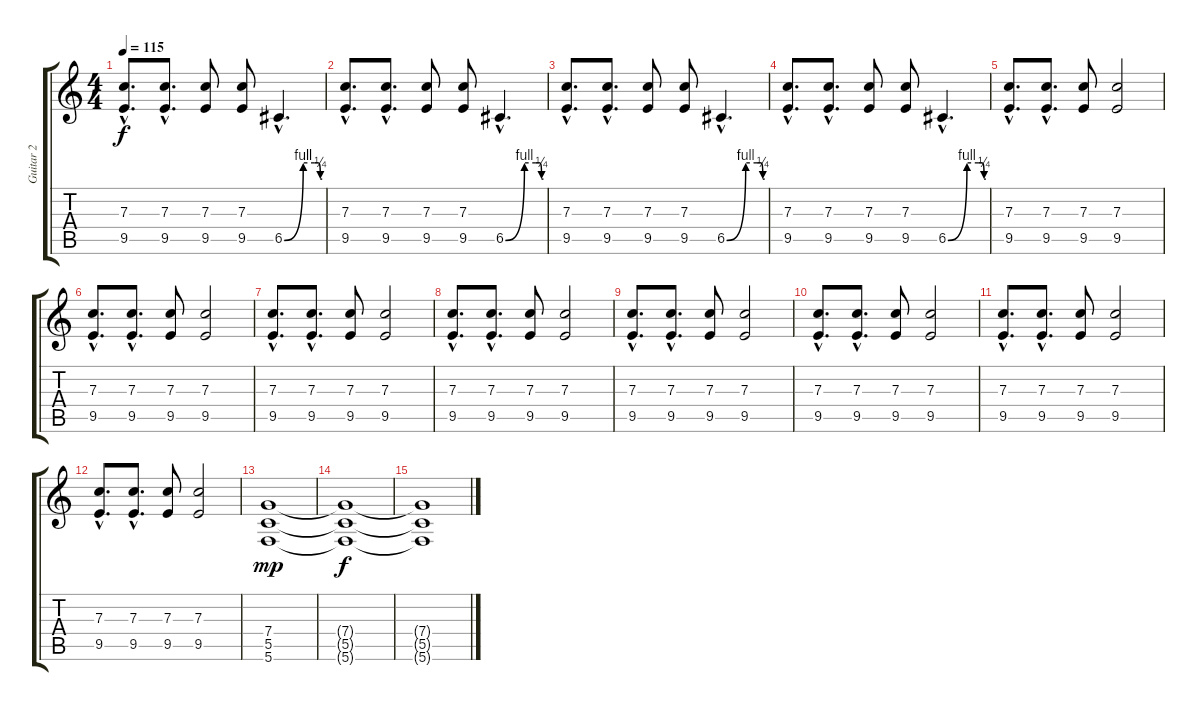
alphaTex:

\track ("Guitar 2" "Guitar 2") {instrument distortionguitar}
\staff {score tabs}
\tuning (D4 A3 F3 C3 G2 C2) {hide}
\ts (4 4)
\tempo 115
\clef g2
\ks c
(7.3{hac} 9.5{hac}).8{d dy f} (7.3{hac} 9.5{hac}).8{d} (7.3 9.5).8 (7.3 9.5).8 6.5{be (custom 0 0 30 4 48 4 54 4 57 1 60 1) hac}.4{d} |
(7.3{hac} 9.5{hac}).8{d} (7.3{hac} 9.5{hac}).8{d} (7.3 9.5).8 (7.3 9.5).8 6.5{be (custom 0 0 30 4 48 4 54 4 57 1 60 1) hac}.4{d} |
(7.3{hac} 9.5{hac}).8{d} (7.3{hac} 9.5{hac}).8{d} (7.3 9.5).8 (7.3 9.5).8 6.5{be (custom 0 0 30 4 48 4 54 4 57 1 60 1) hac}.4{d} |
(7.3{hac} 9.5{hac}).8{d} (7.3{hac} 9.5{hac}).8{d} (7.3 9.5).8 (7.3 9.5).8 6.5{be (custom 0 0 30 4 48 4 54 4 57 1 60 1) hac}.4{d} |
(7.3{hac} 9.5{hac}).8{d} (7.3{hac} 9.5{hac}).8{d} (7.3 9.5).8 (7.3 9.5).2 |
(7.3{hac} 9.5{hac}).8{d} (7.3{hac} 9.5{hac}).8{d} (7.3 9.5).8 (7.3 9.5).2 |
(7.3{hac} 9.5{hac}).8{d} (7.3{hac} 9.5{hac}).8{d} (7.3 9.5).8 (7.3 9.5).2 |
(7.3{hac} 9.5{hac}).8{d} (7.3{hac} 9.5{hac}).8{d} (7.3 9.5).8 (7.3 9.5).2 |
(7.3{hac} 9.5{hac}).8{d} (7.3{hac} 9.5{hac}).8{d} (7.3 9.5).8 (7.3 9.5).2 |
(7.3{hac} 9.5{hac}).8{d} (7.3{hac} 9.5{hac}).8{d} (7.3 9.5).8 (7.3 9.5).2 |
(7.3{hac} 9.5{hac}).8{d} (7.3{hac} 9.5{hac}).8{d} (7.3 9.5).8 (7.3 9.5).2 |
(7.3{hac} 9.5{hac}).8{d} (7.3{hac} 9.5{hac}).8{d} (7.3 9.5).8 (7.3 9.5).2 |
(7.4 5.5 5.6).1{dy mp} |
(7.4{t} 5.5{t} 5.6{t}).1{dy f} |
(7.4{t} 5.5{t} 5.6{t}).1
